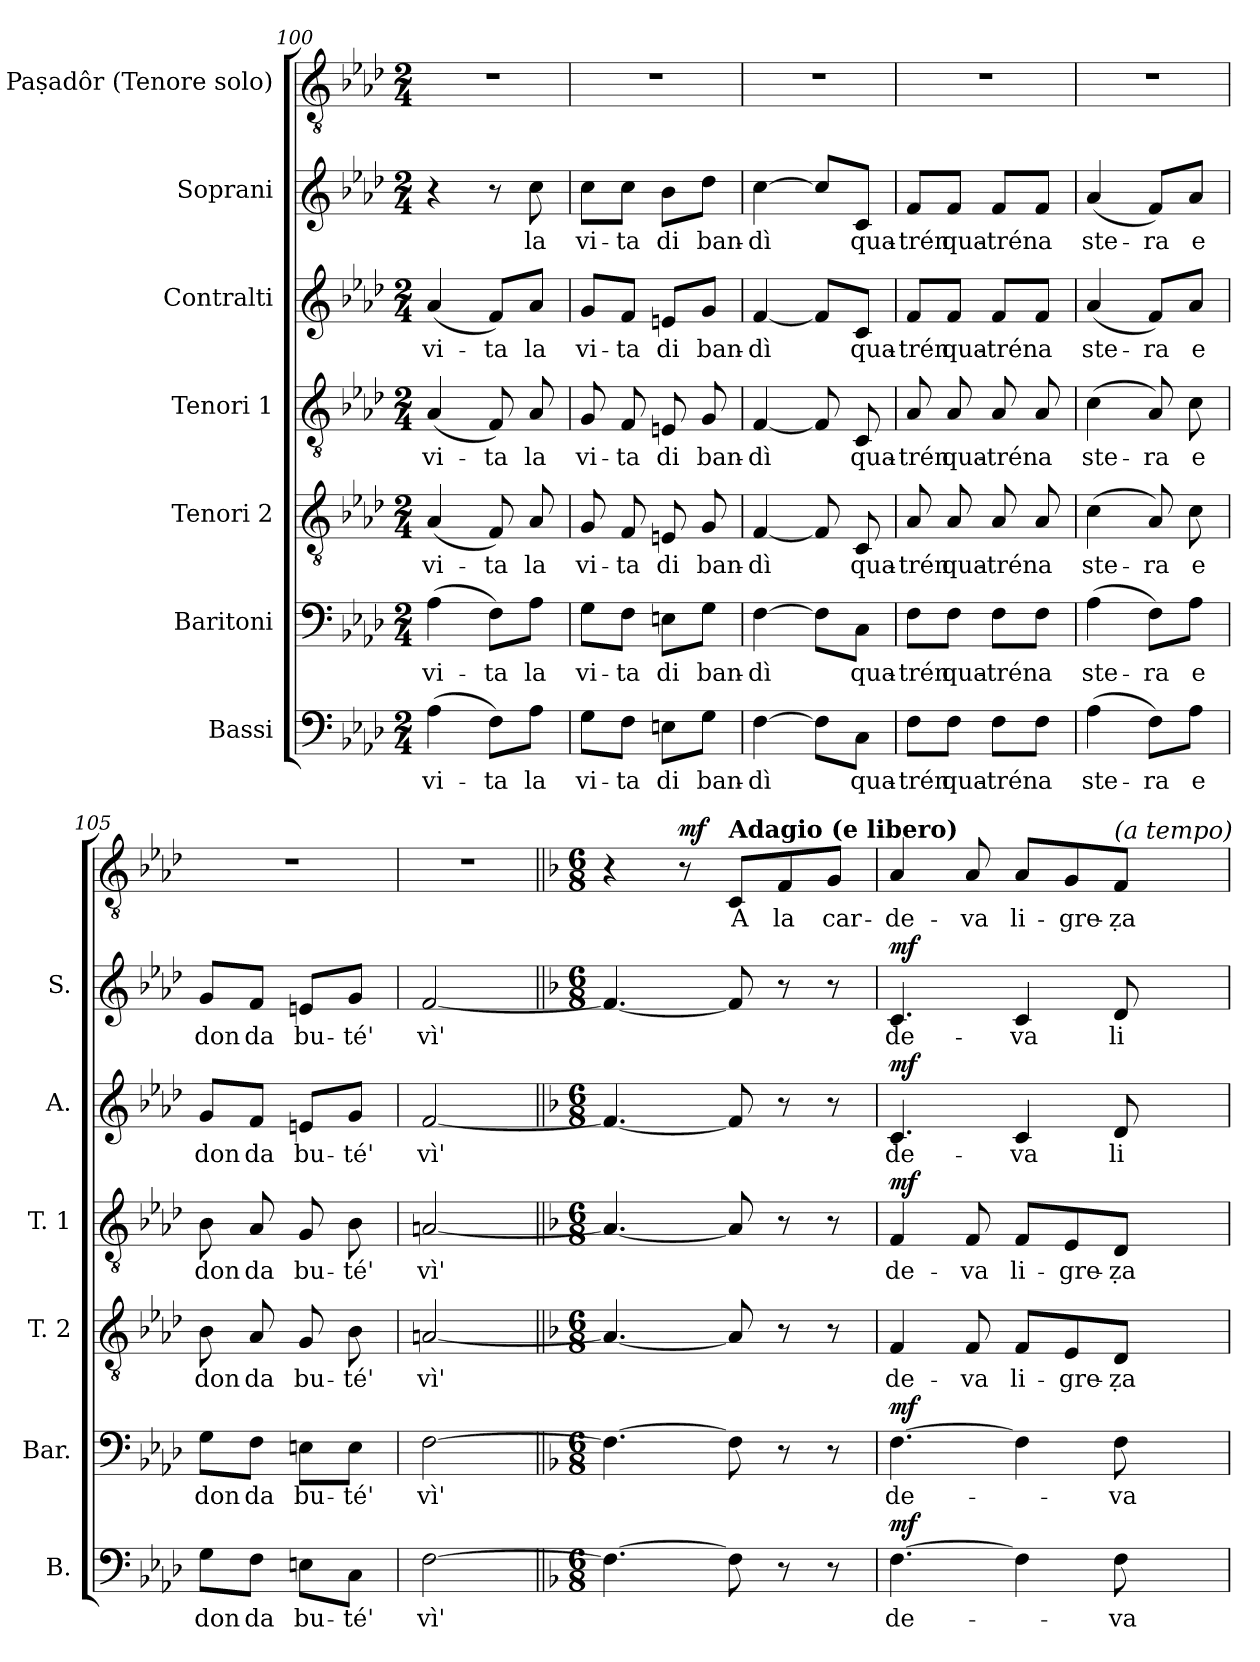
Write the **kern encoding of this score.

**kern	**text	**dynam	**kern	**text	**dynam	**kern	**text	**dynam	**kern	**text	**dynam	**kern	**text	**dynam	**kern	**text	**dynam	**kern	**text	**dynam
*part7	*part7	*part7	*part6	*part6	*part6	*part5	*part5	*part5	*part4	*part4	*part4	*part3	*part3	*part3	*part2	*part2	*part2	*part1	*part1	*part1
*staff7	*staff7	*staff7	*staff6	*staff6	*staff6	*staff5	*staff5	*staff5	*staff4	*staff4	*staff4	*staff3	*staff3	*staff3	*staff2	*staff2	*staff2	*staff1	*staff1	*staff1
*I"Bassi	*	*	*I"Baritoni	*	*	*I"Tenori 2	*	*	*I"Tenori 1	*	*	*I"Contralti	*	*	*I"Soprani	*	*	*I"E' Paṣadôr (Tenore solo)	*	*
*I'B.	*	*	*I'Bar.	*	*	*I'T. 2	*	*	*I'T. 1	*	*	*I'A.	*	*	*I'S.	*	*	*	*	*
*clefF4	*	*	*clefF4	*	*	*clefGv2	*	*	*clefGv2	*	*	*clefG2	*	*	*clefG2	*	*	*clefGv2	*	*
*k[b-e-a-d-]	*	*	*k[b-e-a-d-]	*	*	*k[b-e-a-d-]	*	*	*k[b-e-a-d-]	*	*	*k[b-e-a-d-]	*	*	*k[b-e-a-d-]	*	*	*k[b-e-a-d-]	*	*
*M2/4	*	*	*M2/4	*	*	*M2/4	*	*	*M2/4	*	*	*M2/4	*	*	*M2/4	*	*	*M2/4	*	*
=100	=100	=100	=100	=100	=100	=100	=100	=100	=100	=100	=100	=100	=100	=100	=100	=100	=100	=100	=100	=100
!	!LO:LY:b	!	!	!LO:LY:b	!	!	!LO:LY:b	!	!	!LO:LY:b	!	!	!LO:LY:b	!	!	!	!	!	!	!
(>4A-\	vi-	.	(>4A-\	vi-	.	(<4A-/	vi-	.	(<4A-/	vi-	.	(<4a-/	vi-	.	4r	.	.	2r	.	.
!	!LO:LY:b	!	!	!LO:LY:b	!	!	!LO:LY:b	!	!	!LO:LY:b	!	!	!LO:LY:b	!	!	!	!	!	!	!
8F\L)	-ta	.	8F\L)	-ta	.	8F/)	-ta	.	8F/)	-ta	.	8f/L)	-ta	.	8r	.	.	.	.	.
!	!LO:LY:b	!	!	!LO:LY:b	!	!	!LO:LY:b	!	!	!LO:LY:b	!	!	!LO:LY:b	!	!	!LO:LY:b	!	!	!	!
8A-\J	la	.	8A-\J	la	.	8A-/	la	.	8A-/	la	.	8a-/J	la	.	8cc\	la	.	.	.	.
=101	=101	=101	=101	=101	=101	=101	=101	=101	=101	=101	=101	=101	=101	=101	=101	=101	=101	=101	=101	=101
!	!LO:LY:b	!	!	!LO:LY:b	!	!	!LO:LY:b	!	!	!LO:LY:b	!	!	!LO:LY:b	!	!	!LO:LY:b	!	!	!	!
8G\L	vi-	.	8G\L	vi-	.	8G/	vi-	.	8G/	vi-	.	8g/L	vi-	.	8cc\L	vi-	.	2r	.	.
!	!LO:LY:b	!	!	!LO:LY:b	!	!	!LO:LY:b	!	!	!LO:LY:b	!	!	!LO:LY:b	!	!	!LO:LY:b	!	!	!	!
8F\J	-ta	.	8F\J	-ta	.	8F/	-ta	.	8F/	-ta	.	8f/J	-ta	.	8cc\J	-ta	.	.	.	.
!	!LO:LY:b	!	!	!LO:LY:b	!	!	!LO:LY:b	!	!	!LO:LY:b	!	!	!LO:LY:b	!	!	!LO:LY:b	!	!	!	!
8En\L	di	.	8En\L	di	.	8En/	di	.	8En/	di	.	8en/L	di	.	8b-\L	di	.	.	.	.
!	!LO:LY:b	!	!	!LO:LY:b	!	!	!LO:LY:b	!	!	!LO:LY:b	!	!	!LO:LY:b	!	!	!LO:LY:b	!	!	!	!
8G\J	ban-	.	8G\J	ban-	.	8G/	ban-	.	8G/	ban-	.	8g/J	ban-	.	8dd-\J	ban-	.	.	.	.
=102	=102	=102	=102	=102	=102	=102	=102	=102	=102	=102	=102	=102	=102	=102	=102	=102	=102	=102	=102	=102
!	!LO:LY:b	!	!	!LO:LY:b	!	!	!LO:LY:b	!	!	!LO:LY:b	!	!	!LO:LY:b	!	!	!LO:LY:b	!	!	!	!
[4F\	-dì	.	[4F\	-dì	.	[4F/	-dì	.	[4F/	-dì	.	[4f/	-dì	.	[4cc\	-dì	.	2r	.	.
8F\L]	.	.	8F\L]	.	.	8F/]	.	.	8F/]	.	.	8f/L]	.	.	8cc/L]	.	.	.	.	.
!	!LO:LY:b	!	!	!LO:LY:b	!	!	!LO:LY:b	!	!	!LO:LY:b	!	!	!LO:LY:b	!	!	!LO:LY:b	!	!	!	!
8C\J	qua-	.	8C\J	qua-	.	8C/	qua-	.	8C/	qua-	.	8c/J	qua-	.	8c/J	qua-	.	.	.	.
!!LO:LB:g=z
=103	=103	=103	=103	=103	=103	=103	=103	=103	=103	=103	=103	=103	=103	=103	=103	=103	=103	=103	=103	=103
!	!LO:LY:b	!	!	!LO:LY:b	!	!	!LO:LY:b	!	!	!LO:LY:b	!	!	!LO:LY:b	!	!	!LO:LY:b	!	!	!	!
8F\L	-trén	.	8F\L	-trén	.	8A-/	-trén	.	8A-/	-trén	.	8f/L	-trén	.	8f/L	-trén	.	2r	.	.
!	!LO:LY:b	!	!	!LO:LY:b	!	!	!LO:LY:b	!	!	!LO:LY:b	!	!	!LO:LY:b	!	!	!LO:LY:b	!	!	!	!
8F\J	qua-	.	8F\J	qua-	.	8A-/	qua-	.	8A-/	qua-	.	8f/J	qua-	.	8f/J	qua-	.	.	.	.
!	!LO:LY:b	!	!	!LO:LY:b	!	!	!LO:LY:b	!	!	!LO:LY:b	!	!	!LO:LY:b	!	!	!LO:LY:b	!	!	!	!
8F\L	-trén	.	8F\L	-trén	.	8A-/	-trén	.	8A-/	-trén	.	8f/L	-trén	.	8f/L	-trén	.	.	.	.
!	!LO:LY:b	!	!	!LO:LY:b	!	!	!LO:LY:b	!	!	!LO:LY:b	!	!	!LO:LY:b	!	!	!LO:LY:b	!	!	!	!
8F\J	a	.	8F\J	a	.	8A-/	a	.	8A-/	a	.	8f/J	a	.	8f/J	a	.	.	.	.
=104	=104	=104	=104	=104	=104	=104	=104	=104	=104	=104	=104	=104	=104	=104	=104	=104	=104	=104	=104	=104
!	!LO:LY:b	!	!	!LO:LY:b	!	!	!LO:LY:b	!	!	!LO:LY:b	!	!	!LO:LY:b	!	!	!LO:LY:b	!	!	!	!
(>4A-\	ste-	.	(>4A-\	ste-	.	(>4c\	ste-	.	(>4c\	ste-	.	(<4a-/	ste-	.	(<4a-/	ste-	.	2r	.	.
!	!LO:LY:b	!	!	!LO:LY:b	!	!	!LO:LY:b	!	!	!LO:LY:b	!	!	!LO:LY:b	!	!	!LO:LY:b	!	!	!	!
8F\L)	-ra	.	8F\L)	-ra	.	8A-/)	-ra	.	8A-/)	-ra	.	8f/L)	-ra	.	8f/L)	-ra	.	.	.	.
!	!LO:LY:b	!	!	!LO:LY:b	!	!	!LO:LY:b	!	!	!LO:LY:b	!	!	!LO:LY:b	!	!	!LO:LY:b	!	!	!	!
8A-\J	e	.	8A-\J	e	.	8c\	e	.	8c\	e	.	8a-/J	e	.	8a-/J	e	.	.	.	.
=105	=105	=105	=105	=105	=105	=105	=105	=105	=105	=105	=105	=105	=105	=105	=105	=105	=105	=105	=105	=105
!	!LO:LY:b	!	!	!LO:LY:b	!	!	!LO:LY:b	!	!	!LO:LY:b	!	!	!LO:LY:b	!	!	!LO:LY:b	!	!	!	!
8G\L	don	.	8G\L	don	.	8B-\	don	.	8B-\	don	.	8g/L	don	.	8g/L	don	.	2r	.	.
!	!LO:LY:b	!	!	!LO:LY:b	!	!	!LO:LY:b	!	!	!LO:LY:b	!	!	!LO:LY:b	!	!	!LO:LY:b	!	!	!	!
8F\J	da	.	8F\J	da	.	8A-/	da	.	8A-/	da	.	8f/J	da	.	8f/J	da	.	.	.	.
!	!LO:LY:b	!	!	!LO:LY:b	!	!	!LO:LY:b	!	!	!LO:LY:b	!	!	!LO:LY:b	!	!	!LO:LY:b	!	!	!	!
8En\L	bu-	.	8En\L	bu-	.	8G/	bu-	.	8G/	bu-	.	8en/L	bu-	.	8en/L	bu-	.	.	.	.
!	!LO:LY:b	!	!	!LO:LY:b	!	!	!LO:LY:b	!	!	!LO:LY:b	!	!	!LO:LY:b	!	!	!LO:LY:b	!	!	!	!
8C\J	-té'	.	8E\J	-té'	.	8B-\	-té'	.	8B-\	-té'	.	8g/J	-té'	.	8g/J	-té'	.	.	.	.
=106	=106	=106	=106	=106	=106	=106	=106	=106	=106	=106	=106	=106	=106	=106	=106	=106	=106	=106	=106	=106
!	!LO:LY:b	!	!	!LO:LY:b	!	!	!LO:LY:b	!	!	!LO:LY:b	!	!	!LO:LY:b	!	!	!LO:LY:b	!	!	!	!
[2F\	vì'	.	[2F\	vì'	.	[2An/	vì'	.	[2An/	vì'	.	[2f/	vì'	.	[2f/	vì'	.	2r	.	.
!!LO:PB:g=z
=107||	=107||	=107||	=107||	=107||	=107||	=107||	=107||	=107||	=107||	=107||	=107||	=107||	=107||	=107||	=107||	=107||	=107||	=107||	=107||	=107||
*k[b-]	*	*	*k[b-]	*	*	*k[b-]	*	*	*k[b-]	*	*	*k[b-]	*	*	*k[b-]	*	*	*k[b-]	*	*
*M6/8	*	*	*M6/8	*	*	*M6/8	*	*	*M6/8	*	*	*M6/8	*	*	*M6/8	*	*	*M6/8	*	*
4.F\_	.	.	4.F\_	.	.	4.A/_	.	.	4.A/_	.	.	4.f/_	.	.	4.f/_	.	.	4r	.	.
!	!	!	!	!	!	!	!	!	!	!	!	!	!	!	!	!	!	!	!	!LO:DY:b
.	.	.	.	.	.	.	.	.	.	.	.	.	.	.	.	.	.	8r	.	mf
!	!	!	!	!	!	!	!	!	!	!	!	!	!	!	!	!	!	!LO:TX:a:B:t=Adagio (e libero)	!	!
!	!	!	!	!	!	!	!	!	!	!	!	!	!	!	!	!	!	!	!LO:LY:b	!
8F\]	.	.	8F\]	.	.	8A/]	.	.	8A/]	.	.	8f/]	.	.	8f/]	.	.	8C/L	A	.
!	!	!	!	!	!	!	!	!	!	!	!	!	!	!	!	!	!	!	!LO:LY:b	!
8r	.	.	8r	.	.	8r	.	.	8r	.	.	8r	.	.	8r	.	.	8F/	la	.
!	!	!	!	!	!	!	!	!	!	!	!	!	!	!	!	!	!	!	!LO:LY:b	!
8r	.	.	8r	.	.	8r	.	.	8r	.	.	8r	.	.	8r	.	.	8G/J	car-	.
=108	=108	=108	=108	=108	=108	=108	=108	=108	=108	=108	=108	=108	=108	=108	=108	=108	=108	=108	=108	=108
!	!LO:LY:b	!LO:DY:a	!	!LO:LY:b	!LO:DY:a	!	!LO:LY:b	!LO:DY:a	!	!LO:LY:b	!	!	!LO:LY:b	!	!	!LO:LY:b	!	!	!LO:LY:b	!
!	!	!	!	!	!	!	!	!LO:DY:n=1:a	!	!	!LO:DY:a	!	!	!LO:DY:a	!	!	!LO:DY:a	!	!	!
[4.F\	de-	mf	[4.F\	de-	mf	4F/	-de-	mf mf	4F/	-de-	mf	4.c/	de-	mf	4.c/	de-	mf	4A/	-de-	.
!	!	!	!	!	!	!	!LO:LY:b	!	!	!LO:LY:b	!	!	!	!	!	!	!	!	!LO:LY:b	!
.	.	.	.	.	.	8F/	-va	.	8F/	-va	.	.	.	.	.	.	.	8A/	-va	.
!	!	!	!	!	!	!	!LO:LY:b	!	!	!LO:LY:b	!	!	!LO:LY:b	!	!	!LO:LY:b	!	!	!LO:LY:b	!
4F\]	.	.	4F\]	.	.	8F/L	li-	.	8F/L	li-	.	4c/	-va	.	4c/	-va	.	8A/L	li-	.
!	!	!	!	!	!	!	!LO:LY:b	!	!	!LO:LY:b	!	!	!	!	!	!	!	!	!LO:LY:b	!
.	.	.	.	.	.	8E/	-gre-	.	8E/	-gre-	.	.	.	.	.	.	.	8G/	-gre-	.
!	!	!	!	!	!	!	!	!	!	!	!	!	!	!	!	!	!	!LO:TX:a:i:t=(a tempo)	!	!
!	!LO:LY:b	!	!	!LO:LY:b	!	!	!LO:LY:b	!	!	!LO:LY:b	!	!	!LO:LY:b	!	!	!LO:LY:b	!	!	!LO:LY:b	!
8F\	-va	.	8F\	-va	.	8D/J	ẓa	.	8D/J	ẓa	.	8d/	li-	.	8d/	li-	.	8F/J	ẓa	.
=	=	=	=	=	=	=	=	=	=	=	=	=	=	=	=	=	=	=	=	=
*-	*-	*-	*-	*-	*-	*-	*-	*-	*-	*-	*-	*-	*-	*-	*-	*-	*-	*-	*-	*-
